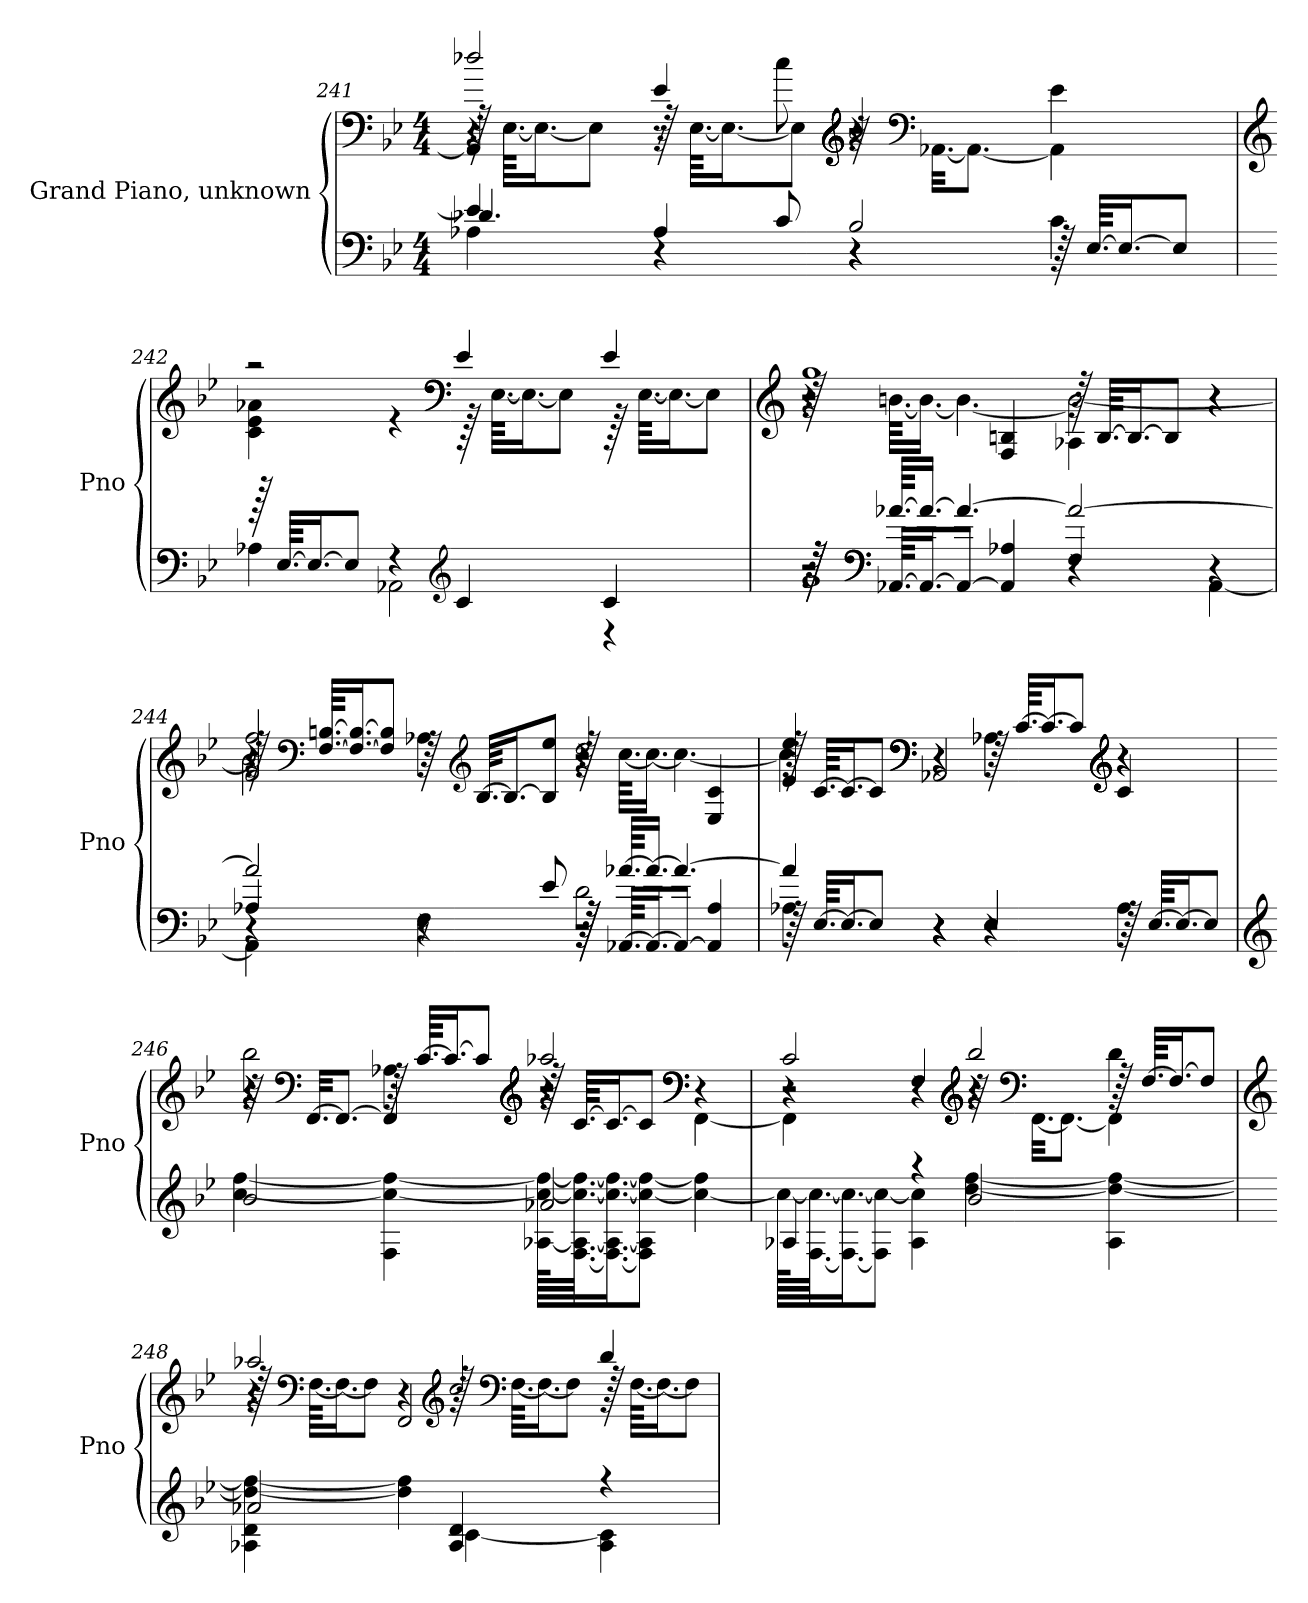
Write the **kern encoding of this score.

**kern	**kern
*part1	*part1
*staff2	*staff1
*I"Grand Piano, unknown	*
*I'Pno	*
!!LO:LB:g=z
*clefF4	*clefF4
*k[b-e-]	*k[b-e-]
*M4/4	*M4/4
=241	=241
*^	*^
*	*^	*	*^
*	*	*	*	*	*^
4e-/]	4A-X\	4.d-X/	2dd-X/	128r	4AA-/]	4r
.	.	.	.	[64.E-\KKLL	.	.
.	.	.	.	16.E-\J_	.	.
.	.	.	.	8E-\J]	.	.
4A-/	4r	.	.	8r	4e-/	128r
.	.	.	.	.	.	[64.E-\KKLL
.	.	.	.	.	.	16.E-\J_
.	.	8c/	.	8cc\	.	8E-\J]
*	*	*	*clefG2	*	*	*
2B-/	4r	4r	2b-/	4r	2r	64r
*	*	*	*clefF4	*	*	*
.	.	.	.	.	.	[32.AA-X\KKL
.	.	.	.	.	.	8.AA-\J_
.	4c\	128r	.	4e-\	.	4AA-\]
.	.	[64.E-/KKLL	.	.	.	.
.	.	16.E-/J_	.	.	.	.
.	.	8E-/J]	.	.	.	.
*v	*v	*v	*	*	*	*
*	*v	*v	*v	*v
!!LO:PB:g=z
=242	=242
*	*clefG2
*^	*^
128r	4A-X\	2r	4c\ 4e-\ 4a-X\
[64.E-/KKLL	.	.	.
16.E-/J_	.	.	.
8E-/J]	.	.	.
4r	2AA-X\	.	4r
*clefG2	*	*clefF4	*
4c/	.	4e-/	128r
.	.	.	[64.E-\KKLL
.	.	.	16.E-\J_
.	.	.	8E-\J]
4c/	4r	4e-/	128r
.	.	.	[64.E-\KKLL
.	.	.	16.E-\J_
.	.	.	8E-\J]
*v	*v	*	*
*	*v	*v
=243	=243
*	*clefG2
*^	*^
*	*^	*	*^
*	*	*^	*	*	*^
128r	1g	128r	2r	1gg	128r	4r	2r
*clefF4	*	*	*	*	*	*	*
[64.a-X/KKLL	.	[64.AA-X/KKLL	.	.	[64.bn\KKLL	.	.
16.a-/JJ_	.	16.AA-/J_	.	.	16.b\JJ_	.	.
4.a-/_	.	8AA-/J_	.	.	4.b\_	.	.
.	.	4AA-/] 4A-X/	.	.	.	4F/ 4Bn/	.
2a-/_	.	4F/	4r	.	2b\_	128r	4A-X\
.	.	.	.	.	.	[64.B/KKLL	.
.	.	.	.	.	.	16.B/J_	.
.	.	.	.	.	.	8B/J]	.
.	.	4r	[4AA-\	.	.	4r	4r
!!LO:LB:g=z	!!	!!	!!
=244	=244	=244	=244	=244	=244	=244	=244
2a-/]	4r	4A-X/	4AA-\]	2f/ 2ff/	2b\]	128r	4r
*	*	*	*	*clefF4	*	*	*
.	.	.	.	.	.	[64.F/ [64.Bn/KKLL	.
.	.	.	.	.	.	16.F/_ 16.B/_J	.
.	.	.	.	.	.	8F/] 8B/]J	.
.	4F\	8r	4r	.	.	128r	4A-X\
*	*	*	*	*clefG2	*	*	*
.	.	.	.	.	.	[64.B/KKLL	.
.	.	.	.	.	.	16.B/J_	.
.	.	8e-/	.	.	.	8B/] 8ee-/J	.
128r	2d\	128r	2r	2dd/	128r	4r	2r
[64.a-X/KKLL	.	[64.AA-X/KKLL	.	.	[64.cc\KKLL	.	.
16.a-/JJ_	.	16.AA-/J_	.	.	16.cc\JJ_	.	.
4.a-/_	.	8AA-/J_	.	.	4.cc\_	.	.
.	.	4AA-/] 4A-/	.	.	.	4E-/ 4c/	.
*	*	*v	*v	*	*	*	*
*	*	*	*	*	*v	*v
!!LO:LB:g=z
=245	=245	=245	=245	=245	=245
4a-/]	4A-X\	128r	4e-/ 4ee-/	4cc\]	128r
.	.	[64.E-/KKLL	.	.	[64.c/KKLL
.	.	16.E-/J_	.	.	16.c/J_
.	.	8E-/J]	.	.	8c/J]
*	*	*	*clefF4	*	*
4r	4r	4r	2AA-X/	4r	4r
2r	4r	4E-/	.	4A-X\	128r
.	.	.	.	.	[64.c/KKLL
.	.	.	.	.	16.c/J_
.	.	.	.	.	8c/J]
*	*	*	*clefG2	*	*
.	4A-\	128r	4r	4r	4c/
.	.	[64.E-/KKLL	.	.	.
.	.	16.E-/J_	.	.	.
.	.	8E-/J]	.	.	.
*v	*v	*v	*	*	*
*	*v	*v	*v
!!LO:LB:g=z
=246	=246
*clefG2	*
*^	*^
*	*	*	*^
*	*	*	*	*^
2b-/	[4cc\ [4ff\	64r	4r	4r	2bb-\
*	*	*clefF4	*	*	*
.	.	[32.FF/KKL	.	.	.
.	.	8.FF/J_	.	.	.
.	4F\ 4cc\_ 4ff\_	4FF/]	4A-X\	128r	.
.	.	.	.	[64.c/KKLL	.
.	.	.	.	16.c/J_	.
.	.	.	.	8c/J]	.
*	*	*clefG2	*	*	*
2a-X/	[128A-X\ 128cc\_ 128ff\_KLLLL	2aa-X/	2r	128r	4r
.	[64.F\ 64.A-\_ 64.cc\_ 64.ff\_JJ	.	.	[64.c/KKLL	.
.	16.F\_ 16.A-\_ 16.cc\_ 16.ff\_J	.	.	16.c/J_	.
.	8F\] 8A-\] 8cc\_ 8ff\_J	.	.	8c/J]	.
*	*	*clefF4	*	*	*
.	4cc\_ 4ff\]	.	.	4r	[4FF\
!!LO:LB:g=z	!!	!!	!!
=247	=247	=247	=247	=247	=247
4A-X/	128cc\KLLLL_	2c/	2r	4r	4FF\]
.	[64.F\ 64.cc\_JJ	.	.	.	.
.	16.F\_ 16.cc\_J	.	.	.	.
.	8F\] 8cc\_J	.	.	.	.
4r	4A-\ 4cc\]	.	.	4F/	4r
*	*	*clefG2	*	*	*
2b-/	[4dd\ [4ff\	2bb-/	4r	4r	64r
*	*	*clefF4	*	*	*
.	.	.	.	.	[32.FF\KKL
.	.	.	.	.	8.FF\J_
.	4A-\ 4dd\_ 4ff\_	.	4d\	128r	4FF\]
.	.	.	.	[64.F/KKLL	.
.	.	.	.	16.F/J_	.
.	.	.	.	8F/J]	.
*	*	*v	*v	*v	*v
!!LO:PB:g=z
=248	=248	=248
*	*	*clefG2
*	*	*^
*	*	*	*^
2a-X/	4A-X\ 4d\ 4dd\_ 4ff\_	2aa-X/	128r	4r
*	*	*clefF4	*	*
.	.	.	[64.F\KKLL	.
.	.	.	16.F\J_	.
.	.	.	8F\J]	.
.	4dd\] 4ff\]	.	4r	2FF/
*	*	*clefG2	*	*
4A-/ 4d/	[4c\	2cc/	128r	.
*	*	*clefF4	*	*
.	.	.	[64.F\KKLL	.
.	.	.	16.F\J_	.
.	.	.	8F\J]	.
4r	4A-\ 4c\]	.	128r	4d/
.	.	.	[64.F\KKLL	.
.	.	.	16.F\J_	.
.	.	.	8F\J]	.
*v	*v	*	*	*
*	*v	*v	*v
=	=
*-	*-
